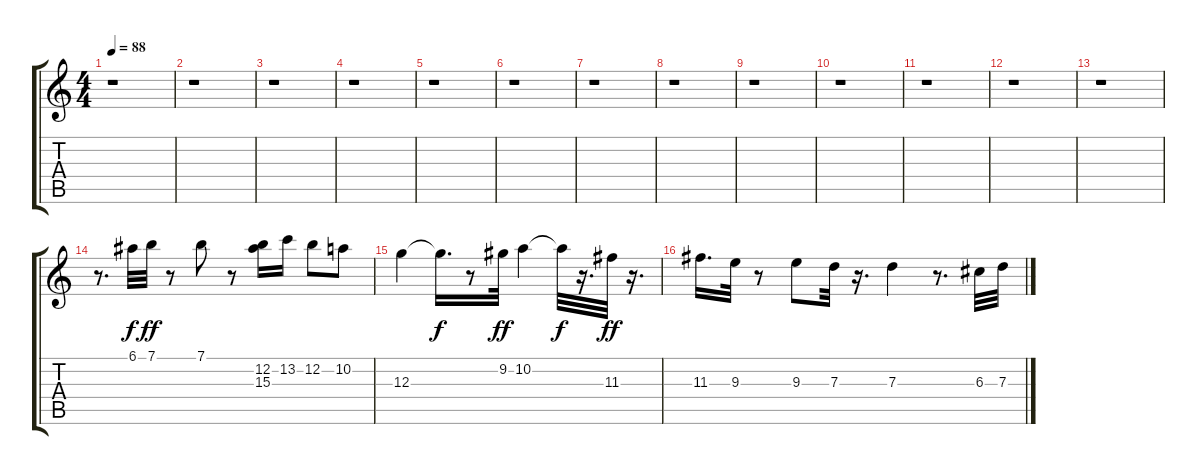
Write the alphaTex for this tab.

\track "" {solo instrument acousticguitarnylon}
\staff {score tabs}
\tuning (E4 B3 G3 D3 A2 E2) {hide}
\ts (4 4)
\tempo 88
\clef g2
\ks c
r.1{dy ff} |
r.1 |
r.1 |
r.1 |
r.1 |
r.1 |
r.1 |
r.1 |
r.1 |
r.1 |
r.1 |
r.1 |
r.1 |
r.8{d} 6.1.32{dy f} 7.1.32{dy ff} r.8 7.1.8 r.8 (12.2 15.3).16 13.2.16 12.2.8 10.2.8 |
12.3.4 12.3{t}.16{d dy f} r.8 9.2.32{dy ff} 10.2.4 10.2{t}.32{dy f} r.16{d} 11.3.32{dy ff} r.16{d} |
11.3.16{d} 9.3.32 r.8 9.3.8 7.3.32 r.16{d} 7.3.4 r.8{d} 6.3.32 7.3.32
